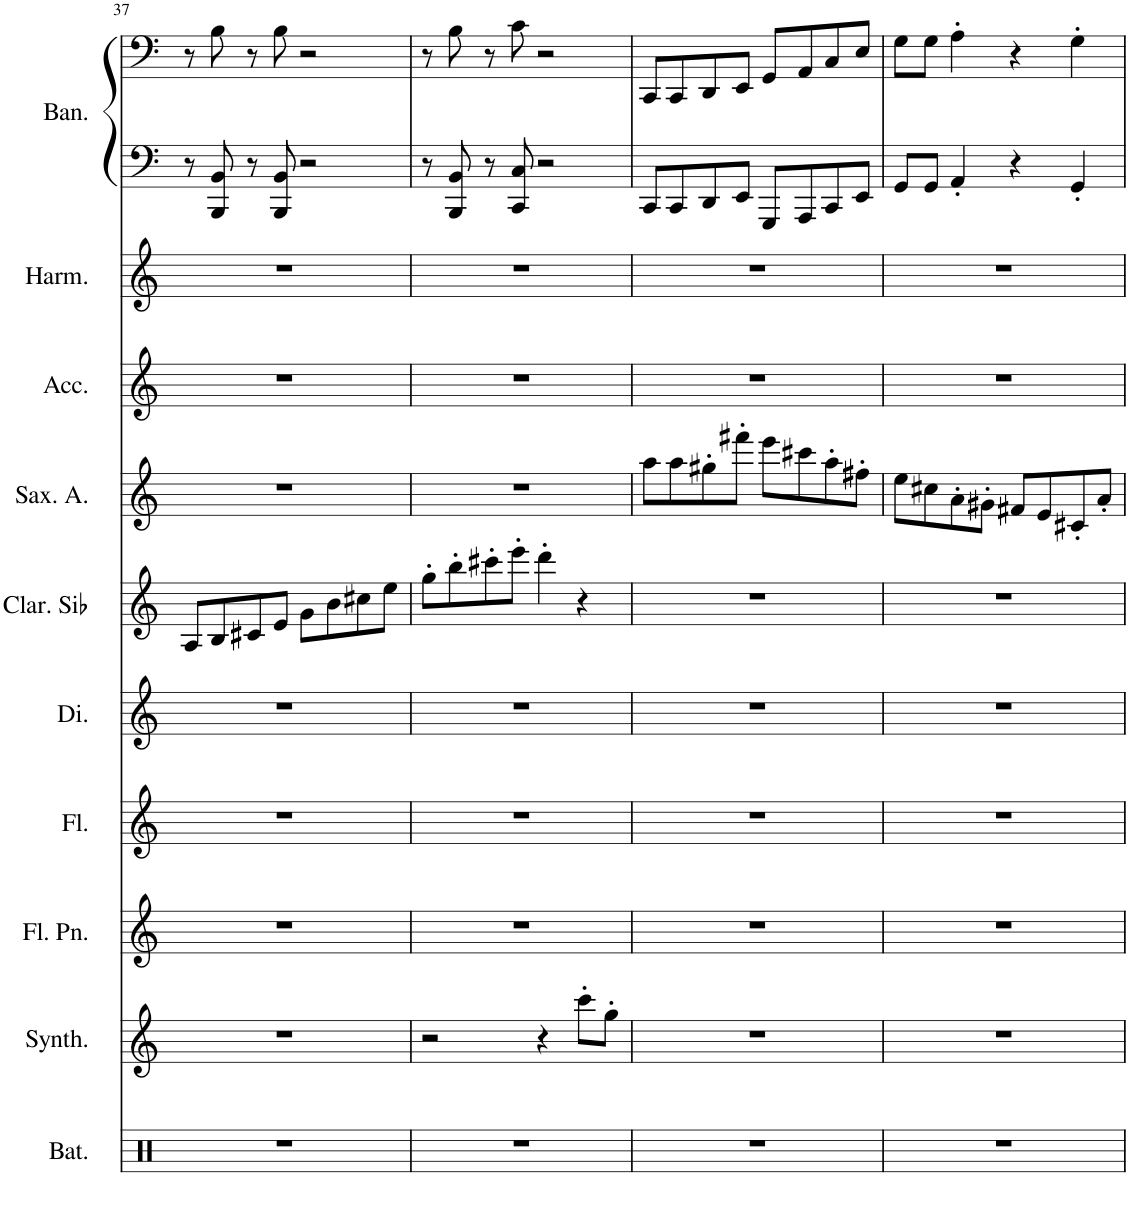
**kern	**kern	**kern	**kern	**kern	**kern	**kern	**kern	**kern	**kern	**kern
*part10	*part9	*part8	*part7	*part6	*part5	*part4	*part3	*part2	*part1	*part1
*staff11	*staff10	*staff9	*staff8	*staff7	*staff6	*staff5	*staff4	*staff3	*staff2	*staff1
*I"Batterie	*I"Synthétiseur de sinusoïdes	*I"Flûte de Pan	*I"Flûte	*I"Dizi	*I"Clarinette en Sib	*I"Saxophone Alto	*I"Accordéon	*I"Harmonica chromatique en Do 14 trous	*I"Bandonéon	*
*I'Bat.	*I'Synth.	*I'Fl. Pn.	*I'Fl.	*I'Di.	*I'Clar. Sib	*I'Sax. A.	*I'Acc.	*I'Harm.	*I'Ban.	*
!!LO:PB:g=z
*clefX	*clefG2	*clefG2	*clefG2	*clefG2	*clefG2	*clefG2	*clefG2	*clefG2	*clefF4	*clefF4
*	*	*	*	*Trd-7c-12	*Trd1c2	*Trd5c9	*	*	*	*
*k[]	*k[]	*k[]	*k[]	*k[]	*k[]	*k[]	*k[]	*k[]	*k[]	*k[]
*M4/4	*M4/4	*M4/4	*M4/4	*M4/4	*M4/4	*M4/4	*M4/4	*M4/4	*M4/4	*M4/4
=37	=37	=37	=37	=37	=37	=37	=37	=37	=37	=37
1r	1r	1r	1r	1r	8A/L	1r	1r	1r	8r	8r
.	.	.	.	.	8B/	.	.	.	8BBB/ 8BB/	8B\
.	.	.	.	.	8c#X/	.	.	.	8r	8r
.	.	.	.	.	8e/J	.	.	.	8BBB/ 8BB/	8B\
.	.	.	.	.	8g\L	.	.	.	2r	2r
.	.	.	.	.	8b\	.	.	.	.	.
.	.	.	.	.	8cc#X\	.	.	.	.	.
.	.	.	.	.	8ee\J	.	.	.	.	.
=38	=38	=38	=38	=38	=38	=38	=38	=38	=38	=38
1r	2r	1r	1r	1r	8gg'\L	1r	1r	1r	8r	8r
.	.	.	.	.	8bb'\	.	.	.	8BBB/ 8BB/	8B\
.	.	.	.	.	8ccc#X'\	.	.	.	8r	8r
.	.	.	.	.	8eee'\J	.	.	.	8CC/ 8C/	8c\
.	4r	.	.	.	4ddd'\	.	.	.	2r	2r
.	8ccc'\L	.	.	.	4r	.	.	.	.	.
.	8gg'\J	.	.	.	.	.	.	.	.	.
=39	=39	=39	=39	=39	=39	=39	=39	=39	=39	=39
1r	1r	1r	1r	1r	1r	8aa\L	1r	1r	8CC/L	8CC/L
.	.	.	.	.	.	8aa\	.	.	8CC/	8CC/
.	.	.	.	.	.	8gg#X'\	.	.	8DD/	8DD/
.	.	.	.	.	.	8fff#X'\J	.	.	8EE/J	8EE/J
.	.	.	.	.	.	8eee\L	.	.	8GGG/L	8GG/L
.	.	.	.	.	.	8ccc#X\	.	.	8AAA/	8AA/
.	.	.	.	.	.	8aa'\	.	.	8CC/	8C/
.	.	.	.	.	.	8ff#X'\J	.	.	8EE/J	8E/J
=40	=40	=40	=40	=40	=40	=40	=40	=40	=40	=40
1r	1r	1r	1r	1r	1r	8ee\L	1r	1r	8GG/L	8G\L
.	.	.	.	.	.	8cc#X\	.	.	8GG/J	8G\J
.	.	.	.	.	.	8a'\	.	.	4AA'/	4A'\
.	.	.	.	.	.	8g#X'\J	.	.	.	.
.	.	.	.	.	.	8f#X/L	.	.	4r	4r
.	.	.	.	.	.	8e/	.	.	.	.
.	.	.	.	.	.	8c#X'/	.	.	4GG'/	4G'\
.	.	.	.	.	.	8a'/J	.	.	.	.
=	=	=	=	=	=	=	=	=	=	=
*-	*-	*-	*-	*-	*-	*-	*-	*-	*-	*-
